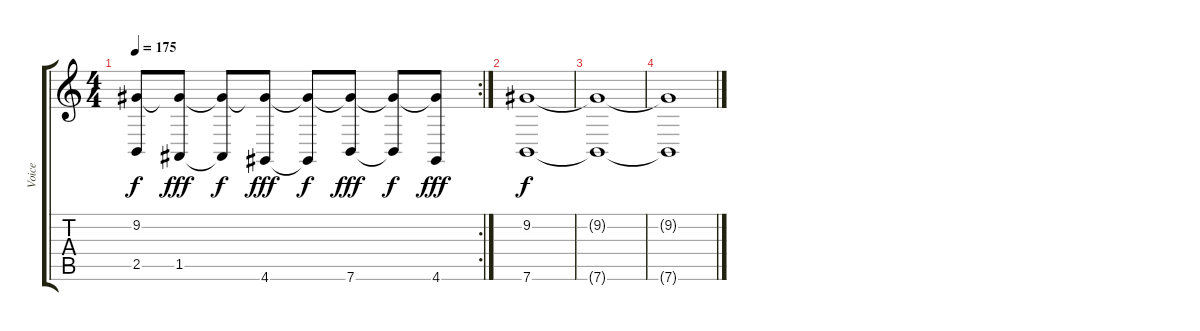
\track ("Voice" "Voice") {instrument lead1square}
\staff {score tabs}
\tuning (E4 B3 G3 D3 A2 E2) {hide}
\rc 2
\ts (4 4)
\tempo 175
\clef g2
\ks c
(9.2{t} 2.5{t}).8{dy f} (9.2{t} 1.5).8{dy fff} (9.2{t} 1.5{t}).8{dy f} (9.2{t} 4.6).8{dy fff} (9.2{t} 4.6{t}).8{dy f} (9.2{t} 7.6).8{dy fff} (9.2{t} 7.6{t}).8{dy f} (9.2{t} 4.6).8{dy fff} |
(9.2 7.6).1{dy f} |
(9.2{t} 7.6{t}).1 |
(9.2{t} 7.6{t}).1
